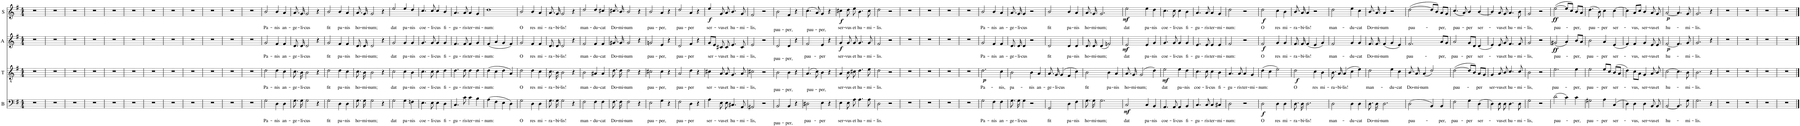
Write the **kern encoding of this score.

**kern	**text	**dynam	**kern	**text	**dynam	**kern	**text	**dynam	**kern	**text	**dynam
*part4	*part4	*part4	*part3	*part3	*part3	*part2	*part2	*part2	*part1	*part1	*part1
*staff4	*staff4	*staff4	*staff3	*staff3	*staff3	*staff2	*staff2	*staff2	*staff1	*staff1	*staff1
*I"B	*	*	*I"T	*	*	*I"A	*	*	*I"S	*	*
*I'B	*	*	*I'T	*	*	*I'A	*	*	*I'S	*	*
*clefF4	*	*	*clefGv2	*	*	*clefG2	*	*	*clefG2	*	*
*k[f#]	*	*	*k[f#]	*	*	*k[f#]	*	*	*k[f#]	*	*
*M4/4	*	*	*M4/4	*	*	*M4/4	*	*	*M4/4	*	*
=1	=1	=1	=1	=1	=1	=1	=1	=1	=1	=1	=1
1r	.	.	1r	.	.	1r	.	.	1r	.	.
=2	=2	=2	=2	=2	=2	=2	=2	=2	=2	=2	=2
1r	.	.	1r	.	.	1r	.	.	1r	.	.
=3	=3	=3	=3	=3	=3	=3	=3	=3	=3	=3	=3
1r	.	.	1r	.	.	1r	.	.	1r	.	.
=4	=4	=4	=4	=4	=4	=4	=4	=4	=4	=4	=4
1r	.	.	1r	.	.	1r	.	.	1r	.	.
=5	=5	=5	=5	=5	=5	=5	=5	=5	=5	=5	=5
1r	.	.	1r	.	.	1r	.	.	1r	.	.
=6	=6	=6	=6	=6	=6	=6	=6	=6	=6	=6	=6
1r	.	.	1r	.	.	1r	.	.	1r	.	.
=7	=7	=7	=7	=7	=7	=7	=7	=7	=7	=7	=7
1r	.	.	1r	.	.	1r	.	.	1r	.	.
=8	=8	=8	=8	=8	=8	=8	=8	=8	=8	=8	=8
1r	.	.	1r	.	.	1r	.	.	1r	.	.
=9	=9	=9	=9	=9	=9	=9	=9	=9	=9	=9	=9
1r	.	.	1r	.	.	1r	.	.	1r	.	.
=10	=10	=10	=10	=10	=10	=10	=10	=10	=10	=10	=10
1r	.	.	1r	.	.	1r	.	.	1r	.	.
=11	=11	=11	=11	=11	=11	=11	=11	=11	=11	=11	=11
1r	.	.	1r	.	.	1r	.	.	1r	.	.
=12	=12	=12	=12	=12	=12	=12	=12	=12	=12	=12	=12
1r	.	.	1r	.	.	1r	.	.	1r	.	.
=13	=13	=13	=13	=13	=13	=13	=13	=13	=13	=13	=13
!	!LO:LY:b	!	!	!LO:LY:b	!	!	!LO:LY:b	!	!	!LO:LY:b	!
2G\	Pa-	.	2d\	Pa-	.	2g/	Pa-	.	2b/	Pa-	.
!	!LO:LY:b	!	!	!LO:LY:b	!	!	!LO:LY:b	!	!	!LO:LY:b	!
4D\	-nis	.	4d\	-nis	.	4f#/	-nis	.	4b/	-nis	.
!	!LO:LY:b	!	!	!LO:LY:b	!	!	!LO:LY:b	!	!	!LO:LY:b	!
4D\	an-	.	4c\	an-	.	4f#/	an-	.	4a/	an-	.
=14	=14	=14	=14	=14	=14	=14	=14	=14	=14	=14	=14
!	!LO:LY:b	!	!	!LO:LY:b	!	!	!LO:LY:b	!	!	!LO:LY:b	!
8.G\L	-ge-	.	8.c\	-ge-	.	8.d/	-ge-	.	8.a/	-ge-	.
!	!LO:LY:b	!	!	!LO:LY:b	!	!	!LO:LY:b	!	!	!LO:LY:b	!
16G\Jk	-li-	.	16B\	-li-	.	16d/	-li-	.	16g/	-li-	.
!	!LO:LY:b	!	!	!LO:LY:b	!	!	!LO:LY:b	!	!	!LO:LY:b	!
2G\	-cus	.	2B\	-cus	.	2d/	-cus	.	2g/	-cus	.
4r	.	.	4r	.	.	4r	.	.	4r	.	.
=15	=15	=15	=15	=15	=15	=15	=15	=15	=15	=15	=15
!	!LO:LY:b	!	!	!LO:LY:b	!	!	!LO:LY:b	!	!	!LO:LY:b	!
2G\	fit	.	2d\	fit	.	2g/	fit	.	2b/	fit	.
!	!LO:LY:b	!	!	!LO:LY:b	!	!	!LO:LY:b	!	!	!LO:LY:b	!
4D\	pa-	.	4d\	pa-	.	4f#/	pa-	.	4b/	pa-	.
!	!LO:LY:b	!	!	!LO:LY:b	!	!	!LO:LY:b	!	!	!LO:LY:b	!
4D\	-nis	.	4c\	-nis	.	4f#/	-nis	.	4a/	-nis	.
=16	=16	=16	=16	=16	=16	=16	=16	=16	=16	=16	=16
!	!LO:LY:b	!	!	!LO:LY:b	!	!	!LO:LY:b	!	!	!LO:LY:b	!
8.G\L	ho-	.	8.c\	ho-	.	8.d/	ho-	.	8.a/	ho-	.
!	!LO:LY:b	!	!	!LO:LY:b	!	!	!LO:LY:b	!	!	!LO:LY:b	!
16G\Jk	-mi-	.	16B\	-mi-	.	16d/	-mi-	.	16g/	-mi-	.
!	!LO:LY:b	!	!	!LO:LY:b	!	!	!LO:LY:b	!	!	!LO:LY:b	!
2G\	-num;	.	2B\	-num;	.	2d/	-num;	.	2g/	-num;	.
4r	.	.	4r	.	.	4r	.	.	4r	.	.
=17	=17	=17	=17	=17	=17	=17	=17	=17	=17	=17	=17
!	!LO:LY:b	!	!	!LO:LY:b	!	!	!LO:LY:b	!	!	!LO:LY:b	!
2G\	dat	.	2c\	dat	.	2g/	dat	.	2ee/	dat	.
!	!LO:LY:b	!	!	!LO:LY:b	!	!	!LO:LY:b	!	!	!LO:LY:b	!
4G\	pa-	.	4c\	pa-	.	4g/	pa-	.	4ee/	pa-	.
!	!LO:LY:b	!	!	!LO:LY:b	!	!	!LO:LY:b	!	!	!LO:LY:b	!
4Fn\	-nis	.	4B\	-nis	.	4g/	-nis	.	4dd/	-nis	.
=18	=18	=18	=18	=18	=18	=18	=18	=18	=18	=18	=18
!	!LO:LY:b	!	!	!LO:LY:b	!	!	!LO:LY:b	!	!	!LO:LY:b	!
4.E\	coe-	.	4.c\	coe-	.	4.g/	coe-	.	4.cc/	coe-	.
!	!LO:LY:b	!	!	!LO:LY:b	!	!	!LO:LY:b	!	!	!LO:LY:b	!
8E\	-li-	.	8c\	-li-	.	8g/	-li-	.	8cc/	-li-	.
!	!LO:LY:b	!	!	!LO:LY:b	!	!	!LO:LY:b	!	!	!LO:LY:b	!
4E\	-cus	.	4c\	-cus	.	4g/	-cus	.	4cc/	-cus	.
!	!LO:LY:b	!	!	!LO:LY:b	!	!	!LO:LY:b	!	!	!LO:LY:b	!
4D\	fi-	.	4d\	fi-	.	4g/	fi-	.	4b/	fi-	.
=19	=19	=19	=19	=19	=19	=19	=19	=19	=19	=19	=19
!	!LO:LY:b	!	!	!LO:LY:b	!	!	!LO:LY:b	!	!	!LO:LY:b	!
4.C/	-gu-	.	4.d\	-gu-	.	4.f#/	-gu-	.	4.a/	-gu-	.
!	!LO:LY:b	!	!	!LO:LY:b	!	!	!LO:LY:b	!	!	!LO:LY:b	!
8c\	-ris	.	8d\	-ris	.	8f#/	-ris	.	8a/	-ris	.
!	!LO:LY:b	!	!	!LO:LY:b	!	!	!LO:LY:b	!	!	!LO:LY:b	!
4c\	ter-	.	4d\	ter-	.	4f#/	ter-	.	4a/	ter-	.
!	!LO:LY:b	!	!	!LO:LY:b	!	!	!LO:LY:b	!	!	!LO:LY:b	!
4B\	-mi-	.	4d\	-mi-	.	4g/	-mi-	.	4g/	-mi-	.
=20	=20	=20	=20	=20	=20	=20	=20	=20	=20	=20	=20
!	!LO:LY:b	!	!	!LO:LY:b	!	!	!LO:LY:b	!	!	!LO:LY:b	!
(4A\	-num:	.	(4d\	-num:	.	(4f#/	-num:	.	1dd	-num:	.
4F#\	.	.	4c\	.	.	4a/	.	.	.	.	.
4E\	.	.	4d\	.	.	4g/	.	.	.	.	.
4D\)	.	.	4A/)	.	.	4f#/)	.	.	.	.	.
=21	=21	=21	=21	=21	=21	=21	=21	=21	=21	=21	=21
!	!LO:LY:b	!	!	!LO:LY:b	!	!	!LO:LY:b	!	!	!LO:LY:b	!
2G\	O	.	2d\	O	.	2g/	O	.	2b/	O	.
!	!LO:LY:b	!	!	!LO:LY:b	!	!	!LO:LY:b	!	!	!LO:LY:b	!
4D\	res	.	4d\	res	.	4f#/	res	.	4b/	res	.
!	!LO:LY:b	!	!	!LO:LY:b	!	!	!LO:LY:b	!	!	!LO:LY:b	!
4D\	mi-	.	4c\	mi-	.	4f#/	mi-	.	4a/	mi-	.
=22	=22	=22	=22	=22	=22	=22	=22	=22	=22	=22	=22
!	!LO:LY:b	!	!	!LO:LY:b	!	!	!LO:LY:b	!	!	!LO:LY:b	!
8.G\L	-ra-	.	8.c\	-ra-	.	8.d/	-ra-	.	8.a/	-ra-	.
!	!LO:LY:b	!	!	!LO:LY:b	!	!	!LO:LY:b	!	!	!LO:LY:b	!
16G\Jk	-bi-	.	16B\	-bi-	.	16d/	-bi-	.	16g/	-bi-	.
!	!LO:LY:b	!	!	!LO:LY:b	!	!	!LO:LY:b	!	!	!LO:LY:b	!
2G\	-lis!	.	2B\	-lis!	.	2d/	-lis!	.	2g/	-lis!	.
4r	.	.	4r	.	.	4r	.	.	4r	.	.
=23	=23	=23	=23	=23	=23	=23	=23	=23	=23	=23	=23
!	!LO:LY:b	!	!	!LO:LY:b	!	!	!LO:LY:b	!	!	!LO:LY:b	!
2F#\	man-	.	2B\	man-	.	2f#/	man-	.	2dd/	man-	.
!	!LO:LY:b	!	!	!LO:LY:b	!	!	!LO:LY:b	!	!	!LO:LY:b	!
4F#\	-du-	.	4A#X/	-du-	.	4f#/	-du-	.	4dd/	-du-	.
!	!LO:LY:b	!	!	!LO:LY:b	!	!	!LO:LY:b	!	!	!LO:LY:b	!
4F#\	-cat	.	4A#/	-cat	.	4f#/	-cat	.	4cc#X/	-cat	.
=24	=24	=24	=24	=24	=24	=24	=24	=24	=24	=24	=24
!	!LO:LY:b	!	!	!LO:LY:b	!	!	!LO:LY:b	!	!	!LO:LY:b	!
8.F#\L	Do-	.	8.d\	Do-	.	8.g#X/	Do-	.	8.cc#X/	Do-	.
!	!LO:LY:b	!	!	!LO:LY:b	!	!	!LO:LY:b	!	!	!LO:LY:b	!
16F#\Jk	-mi-	.	16d\	-mi-	.	16g#/	-mi-	.	16b/	-mi-	.
!	!LO:LY:b	!	!	!LO:LY:b	!	!	!LO:LY:b	!	!	!LO:LY:b	!
2F#\	-num	.	2d\	-num	.	2g#/	-num	.	2b/	-num	.
4r	.	.	4r	.	.	4r	.	.	4r	.	.
=25	=25	=25	=25	=25	=25	=25	=25	=25	=25	=25	=25
!	!LO:LY:b	!	!	!LO:LY:b	!	!	!LO:LY:b	!	!	!LO:LY:b	!
2E\	pau-	.	2c#X\	pau-	.	2gn/	pau-	.	2b/	pau-	.
!	!LO:LY:b	!	!	!LO:LY:b	!	!	!LO:LY:b	!	!	!LO:LY:b	!
4G\	-per,	.	4c#\	-per,	.	4e/	-per,	.	4a/	-per,	.
4r	.	.	4r	.	.	4r	.	.	4r	.	.
=26	=26	=26	=26	=26	=26	=26	=26	=26	=26	=26	=26
!	!LO:LY:b	!	!	!LO:LY:b	!	!	!LO:LY:b	!	!	!LO:LY:b	!
2F#\	pau-	.	2A/	pau-	.	2d/	pau-	.	2dd/	pau-	.
!	!LO:LY:b	!	!	!LO:LY:b	!	!	!LO:LY:b	!	!	!LO:LY:b	!
4D\	-per	.	4d\	-per	.	4f#/	-per	.	4a/	-per	.
4r	.	.	4r	.	.	4r	.	.	4r	.	.
=27	=27	=27	=27	=27	=27	=27	=27	=27	=27	=27	=27
!	!LO:LY:b	!	!	!LO:LY:b	!	!	!LO:LY:b	!	!	!LO:LY:b	!LO:DY:b
4A\	ser-	.	4c#X\	ser-	.	8g/L	ser-	.	4ee/	ser-	f
.	.	.	.	.	.	8e/J	.	.	.	.	.
!	!LO:LY:b	!	!	!LO:LY:b	!	!	!LO:LY:b	!	!	!LO:LY:b	!
8E\L	-vus	.	8A/	-vus	.	8c#X/	-vus	.	8g/	-vus	.
!	!LO:LY:b	!	!	!LO:LY:b	!	!	!LO:LY:b	!	!	!LO:LY:b	!
8E\J	et	.	8A/	et	.	8c#/	et	.	8a/	et	.
!	!LO:LY:b	!	!	!LO:LY:b	!	!	!LO:LY:b	!	!	!LO:LY:b	!
4.C#X/	hu-	.	4.G/	hu-	.	4.e/	hu-	.	4.b/	hu-	.
!	!LO:LY:b	!	!	!LO:LY:b	!	!	!LO:LY:b	!	!	!LO:LY:b	!
8AA/	-mi-	.	8A/	-mi-	.	8c#/	-mi-	.	8g/	-mi-	.
=28	=28	=28	=28	=28	=28	=28	=28	=28	=28	=28	=28
!	!LO:LY:b	!	!	!LO:LY:b	!	!	!LO:LY:b	!	!	!LO:LY:b	!
2AA#X/	-lis,	.	2c#X\	-lis,	.	2e/	-lis,	.	2f#/	-lis,	.
2r	.	.	2r	.	.	2r	.	.	2r	.	.
=29	=29	=29	=29	=29	=29	=29	=29	=29	=29	=29	=29
!	!LO:LY:b	!	!	!LO:LY:b	!	!	!LO:LY:b	!	!	!LO:LY:b	!
2BB/	pau-	.	2B\	pau-	.	2d/	pau-	.	2b\	pau-	.
!	!LO:LY:b	!	!	!LO:LY:b	!	!	!LO:LY:b	!	!	!LO:LY:b	!
4BB/	-per,	.	4B\	-per,	.	4d/	-per,	.	4f#/	-per,	.
4r	.	.	4r	.	.	4r	.	.	4r	.	.
=30	=30	=30	=30	=30	=30	=30	=30	=30	=30	=30	=30
!	!LO:LY:b	!	!	!LO:LY:b	!	!	!LO:LY:b	!	!	!LO:LY:b	!
2D#X\	pau-	.	(4.A/	pau-	.	2f#/	pau-	.	(4.cc\	pau-	.
.	.	.	8c\)	.	.	.	.	.	8a/)	.	.
!	!LO:LY:b	!	!	!LO:LY:b	!	!	!LO:LY:b	!	!	!LO:LY:b	!
4E\	-per	.	4B\	-per,	.	4e/	-per	.	4g/	-per,	.
4r	.	.	4r	.	.	4r	.	.	4r	.	.
=31	=31	=31	=31	=31	=31	=31	=31	=31	=31	=31	=31
!	!LO:LY:b	!	!	!LO:LY:b	!	!	!LO:LY:b	!LO:DY:b	!	!LO:LY:b	!LO:DY:b
4E\	ser-	.	4A/	ser-	.	4g/	ser-	f	4cc#X\	ser-	f
!	!LO:LY:b	!	!	!LO:LY:b	!	!	!LO:LY:b	!	!	!LO:LY:b	!
8E\L	-vus	.	8B\	-vus	.	8g/	-vus	.	8dd\	-vus	.
!	!LO:LY:b	!	!	!LO:LY:b	!	!	!LO:LY:b	!	!	!LO:LY:b	!
8A\J	et	.	8c#X\	et	.	8g/	et	.	8ee\	et	.
!	!LO:LY:b	!	!	!LO:LY:b	!	!	!LO:LY:b	!	!	!LO:LY:b	!
4.A\	hu-	.	4.d\	hu-	.	4.g/	hu-	.	4.b\	hu-	.
!	!LO:LY:b	!	!	!LO:LY:b	!	!	!LO:LY:b	!	!	!LO:LY:b	!
8A\	-mi-	.	8e\	-mi-	.	8g/	-mi-	.	8cc#\	-mi-	.
=32	=32	=32	=32	=32	=32	=32	=32	=32	=32	=32	=32
!	!LO:LY:b	!	!	!LO:LY:b	!	!	!LO:LY:b	!	!	!LO:LY:b	!
2D\	-lis.	.	2d\	-lis.	.	2f#/	-lis.	.	2dd\	-lis.	.
2r	.	.	2r	.	.	2r	.	.	2r	.	.
=33	=33	=33	=33	=33	=33	=33	=33	=33	=33	=33	=33
1r	.	.	1r	.	.	1r	.	.	1r	.	.
=34	=34	=34	=34	=34	=34	=34	=34	=34	=34	=34	=34
1r	.	.	1r	.	.	1r	.	.	1r	.	.
=35	=35	=35	=35	=35	=35	=35	=35	=35	=35	=35	=35
1r	.	.	1r	.	.	1r	.	.	1r	.	.
=36	=36	=36	=36	=36	=36	=36	=36	=36	=36	=36	=36
1r	.	.	1r	.	.	1r	.	.	1r	.	.
=37	=37	=37	=37	=37	=37	=37	=37	=37	=37	=37	=37
!	!LO:LY:b	!	!	!LO:LY:b	!LO:DY:b	!	!LO:LY:b	!	!	!LO:LY:b	!
2G\	Pa-	.	2.d\	Pa-	p	2g/	Pa-	.	2b/	Pa-	.
!	!LO:LY:b	!	!	!	!	!	!LO:LY:b	!	!	!LO:LY:b	!
4F#\	-nis	.	.	.	.	4f#/	-nis	.	4b/	-nis	.
!	!LO:LY:b	!	!	!LO:LY:b	!	!	!LO:LY:b	!	!	!LO:LY:b	!
4F#\	an-	.	4c\	-nis,	.	4f#/	an-	.	4a/	an-	.
=38	=38	=38	=38	=38	=38	=38	=38	=38	=38	=38	=38
!	!LO:LY:b	!	!	!LO:LY:b	!	!	!LO:LY:b	!	!	!LO:LY:b	!
8.G\L	-ge-	.	2B\	pa-	.	8.d/	-ge-	.	8.a/	-ge-	.
!	!LO:LY:b	!	!	!	!	!	!LO:LY:b	!	!	!LO:LY:b	!
16G\Jk	-li-	.	.	.	.	16d/	-li-	.	16g/	-li-	.
!	!LO:LY:b	!	!	!	!	!	!LO:LY:b	!	!	!LO:LY:b	!
4G\	-cus	.	.	.	.	4d/	-cus	.	4g/	-cus	.
!	!	!	!	!LO:LY:b	!	!	!	!	!	!	!
2r	.	.	4B\	-nis	.	2r	.	.	2r	.	.
!	!	!	!	!LO:LY:b	!	!	!	!	!	!	!
.	.	.	4A/	an-	.	.	.	.	.	.	.
=39	=39	=39	=39	=39	=39	=39	=39	=39	=39	=39	=39
!	!LO:LY:b	!	!	!LO:LY:b	!	!	!LO:LY:b	!	!	!LO:LY:b	!
2GG/	fit	.	8.A/	-ge-	.	2d/	fit	.	2b/	fit	.
!	!	!	!	!LO:LY:b	!	!	!	!	!	!	!
.	.	.	16G/	-li-	.	.	.	.	.	.	.
!	!	!	!	!LO:LY:b	!	!	!	!	!	!	!
.	.	.	(4G/	-cus	.	.	.	.	.	.	.
!	!LO:LY:b	!	!	!	!	!	!LO:LY:b	!	!	!LO:LY:b	!
4D\	pa-	.	4F#/	.	.	4d/	pa-	.	4b/	pa-	.
!	!LO:LY:b	!	!	!	!	!	!LO:LY:b	!	!	!LO:LY:b	!
4F#\	-nis	.	4c\)	.	.	4d/	-nis	.	4a/	-nis	.
=40	=40	=40	=40	=40	=40	=40	=40	=40	=40	=40	=40
!	!LO:LY:b	!	!	!LO:LY:b	!	!	!LO:LY:b	!	!	!LO:LY:b	!
8.G\L	ho-	.	2B\	fit	.	8.d/	ho-	.	8.a/	ho-	.
!	!LO:LY:b	!	!	!	!	!	!LO:LY:b	!	!	!LO:LY:b	!
16G\Jk	-mi-	.	.	.	.	16d/	-mi-	.	16g/	-mi-	.
!	!LO:LY:b	!	!	!	!	!	!LO:LY:b	!	!	!LO:LY:b	!
2.G\	-num;	.	.	.	.	(4d/	-num;	.	2.g/	-num;	.
!	!	!	!	!LO:LY:b	!	!	!	!	!	!	!
.	.	.	4B\	pa-	.	2fn/)	.	.	.	.	.
!	!	!	!	!LO:LY:b	!	!	!	!	!	!	!
.	.	.	4A/	-nis	.	.	.	.	.	.	.
=41	=41	=41	=41	=41	=41	=41	=41	=41	=41	=41	=41
!	!LO:LY:b	!LO:DY:b	!	!LO:LY:b	!	!	!LO:LY:b	!LO:DY:b	!	!LO:LY:b	!LO:DY:b
2C/	dat	mf	8.A/	ho-	.	2e/	dat	mf	2ee\	dat	mf
!	!	!	!	!LO:LY:b	!	!	!	!	!	!	!
.	.	.	16G/	-mi-	.	.	.	.	.	.	.
!	!	!	!	!LO:LY:b	!	!	!	!	!	!	!
.	.	.	(2G/	-num;	.	.	.	.	.	.	.
!	!LO:LY:b	!	!	!	!	!	!LO:LY:b	!	!	!LO:LY:b	!
4C/	pa-	.	.	.	.	4e/	pa-	.	4ee\	pa-	.
!	!LO:LY:b	!	!	!	!	!	!LO:LY:b	!	!	!LO:LY:b	!
4BB/	-nis	.	4d\)	.	.	4g/	-nis	.	4dd\	-nis	.
=42	=42	=42	=42	=42	=42	=42	=42	=42	=42	=42	=42
!	!LO:LY:b	!	!	!LO:LY:b	!LO:DY:b	!	!LO:LY:b	!	!	!LO:LY:b	!
4.AA/	coe-	.	2e\	dat	mf	4.g/	coe-	.	4.cc\	coe-	.
!	!LO:LY:b	!	!	!	!	!	!LO:LY:b	!	!	!LO:LY:b	!
8AA/	-li-	.	.	.	.	8g/	-li-	.	8cc\	-li-	.
!	!LO:LY:b	!	!	!LO:LY:b	!	!	!LO:LY:b	!	!	!LO:LY:b	!
4AA/	-cus	.	4e\	pa-	.	4g/	-cus	.	4cc\	-cus	.
!	!LO:LY:b	!	!	!LO:LY:b	!	!	!LO:LY:b	!	!	!LO:LY:b	!
4BB/	fi-	.	4d\	-nis	.	4g/	fi-	.	4b\	fi-	.
=43	=43	=43	=43	=43	=43	=43	=43	=43	=43	=43	=43
!	!LO:LY:b	!	!	!LO:LY:b	!	!	!LO:LY:b	!	!	!LO:LY:b	!
4.C/	-gu-	.	4.c\	coe-	.	4.e/	-gu-	.	4.a/	-gu-	.
!	!LO:LY:b	!	!	!LO:LY:b	!	!	!LO:LY:b	!	!	!LO:LY:b	!
8C/	-ris	.	8c\	-li-	.	8e/	-ris	.	8a/	-ris	.
!	!LO:LY:b	!	!	!LO:LY:b	!	!	!LO:LY:b	!	!	!LO:LY:b	!
4C/	ter-	.	4c\	-cus	.	4e/	ter-	.	4a/	ter-	.
!	!LO:LY:b	!	!	!LO:LY:b	!	!	!LO:LY:b	!	!	!LO:LY:b	!
4C#X/	-mi-	.	4B\	fi-	.	4e/	-mi-	.	4g/	-mi-	.
=44	=44	=44	=44	=44	=44	=44	=44	=44	=44	=44	=44
!	!LO:LY:b	!	!	!LO:LY:b	!	!	!LO:LY:b	!	!	!LO:LY:b	!
2D\	-num:	.	4.A/	-gu-	.	2f#/	-num:	.	2dd\	-num:	.
!	!	!	!	!LO:LY:b	!	!	!	!	!	!	!
.	.	.	8A/	-ris	.	.	.	.	.	.	.
!	!	!	!	!LO:LY:b	!	!	!	!	!	!	!
2r	.	.	4A/	ter-	.	2r	.	.	2r	.	.
!	!	!	!	!LO:LY:b	!	!	!	!	!	!	!
.	.	.	4G/	-mi-	.	.	.	.	.	.	.
=45	=45	=45	=45	=45	=45	=45	=45	=45	=45	=45	=45
!	!LO:LY:b	!LO:DY:b	!	!LO:LY:b	!	!	!LO:LY:b	!LO:DY:b	!	!LO:LY:b	!LO:DY:b
2D\	O	f	(4d\	-num:	.	2f#/	O	f	2dd\	O	f
.	.	.	4c\	.	.	.	.	.	.	.	.
!	!LO:LY:b	!	!	!	!	!	!LO:LY:b	!	!	!LO:LY:b	!
4D\	res	.	2e\)	.	.	4g/	res	.	4cc\	res	.
!	!LO:LY:b	!	!	!	!	!	!LO:LY:b	!	!	!LO:LY:b	!
4D\	mi-	.	.	.	.	4g/	mi-	.	4b\	mi-	.
=46	=46	=46	=46	=46	=46	=46	=46	=46	=46	=46	=46
!	!LO:LY:b	!	!	!LO:LY:b	!LO:DY:b	!	!LO:LY:b	!	!	!LO:LY:b	!
8.D\L	-ra-	.	2d\	O	f	8.f#/	-ra-	.	8.b/	-ra-	.
!	!LO:LY:b	!	!	!	!	!	!LO:LY:b	!	!	!LO:LY:b	!
16D\Jk	-bi-	.	.	.	.	16f#/	-bi-	.	16a/	-bi-	.
!	!LO:LY:b	!	!	!	!	!	!LO:LY:b	!	!	!LO:LY:b	!
2.D\	-lis!	.	.	.	.	(4f#/	-lis!	.	4a/	-lis!	.
!	!	!	!	!LO:LY:b	!	!	!	!	!	!	!
.	.	.	4c\	res	.	4e/	.	.	2r	.	.
!	!	!	!	!LO:LY:b	!	!	!	!	!	!	!
.	.	.	4B\	mi-	.	4g/)	.	.	.	.	.
=47	=47	=47	=47	=47	=47	=47	=47	=47	=47	=47	=47
!	!LO:LY:b	!	!	!LO:LY:b	!	!	!LO:LY:b	!	!	!LO:LY:b	!
2D\	man-	.	8.B\	-ra-	.	2f#/	man-	.	2dd\	man-	.
!	!	!	!	!LO:LY:b	!	!	!	!	!	!	!
.	.	.	16A/	-bi-	.	.	.	.	.	.	.
!	!	!	!	!LO:LY:b	!	!	!	!	!	!	!
.	.	.	(4A/	-lis!	.	.	.	.	.	.	.
!	!LO:LY:b	!	!	!	!	!	!LO:LY:b	!	!	!LO:LY:b	!
4D\	-du-	.	4c\	.	.	4g/	-du-	.	4ee\	-du-	.
!	!LO:LY:b	!	!	!	!	!	!LO:LY:b	!	!	!LO:LY:b	!
4D\	-cat	.	4e\)	.	.	4g/	-cat	.	4cc\	-cat	.
=48	=48	=48	=48	=48	=48	=48	=48	=48	=48	=48	=48
!	!LO:LY:b	!	!	!LO:LY:b	!	!	!LO:LY:b	!	!	!LO:LY:b	!
8.D\L	Do-	.	2d\	man-	.	8.f#/	Do-	.	8.b/	Do-	.
!	!LO:LY:b	!	!	!	!	!	!LO:LY:b	!	!	!LO:LY:b	!
16D\Jk	-mi-	.	.	.	.	16f#/	-mi-	.	16a/	-mi-	.
!	!LO:LY:b	!	!	!	!	!	!LO:LY:b	!	!	!LO:LY:b	!
2.D\	-num	.	.	.	.	(4f#/	-num	.	4a/	-num	.
!	!	!	!	!LO:LY:b	!	!	!	!	!	!	!
.	.	.	4e\	-du-	.	4g/	.	.	2r	.	.
!	!	!	!	!LO:LY:b	!	!	!	!	!	!	!
.	.	.	4c\	-cat	.	4e/)	.	.	.	.	.
=49	=49	=49	=49	=49	=49	=49	=49	=49	=49	=49	=49
!	!LO:LY:b	!	!	!LO:LY:b	!	!	!LO:LY:b	!	!	!LO:LY:b	!
(2D\	pau-	.	8.B/	Do-	.	2.f#/	pau-	.	([2dd\	pau-	.
!	!	!	!	!LO:LY:b	!	!	!	!	!	!	!
.	.	.	16A/	-mi-	.	.	.	.	.	.	.
!	!	!	!	!LO:LY:b	!	!	!	!	!	!	!
.	.	.	(4A/	-num	.	.	.	.	.	.	.
4BB/)	.	.	2d/)	.	.	.	.	.	8dd/L]	.	.
.	.	.	.	.	.	.	.	.	8b/J)	.	.
!	!LO:LY:b	!	!	!	!	!	!LO:LY:b	!	!	!LO:LY:b	!
4BB/	-per,	.	.	.	.	8a/L	-per,	.	8a/L	-per,	.
.	.	.	.	.	.	8g/J	.	.	8g/J	.	.
=50	=50	=50	=50	=50	=50	=50	=50	=50	=50	=50	=50
!	!LO:LY:b	!	!	!LO:LY:b	!	!	!LO:LY:b	!	!	!LO:LY:b	!
2F#\	pau-	.	([2d\	pau-	.	2a/	pau-	.	(4.cc/	pau-	.
.	.	.	.	.	.	.	.	.	8a/)	.	.
!	!LO:LY:b	!	!	!	!	!	!LO:LY:b	!	!	!LO:LY:b	!
4G\	-per	.	8d/L]	.	.	8g/L	-per	.	4b/	-per	.
.	.	.	8B/J)	.	.	8d/J	.	.	.	.	.
!	!LO:LY:b	!	!	!LO:LY:b	!	!	!LO:LY:b	!	!	!LO:LY:b	!
(4D\	ser-	.	8A/L	-per	.	(4d/	ser-	.	[4b/	ser-	.
.	.	.	8G/J	.	.	.	.	.	.	.	.
=51	=51	=51	=51	=51	=51	=51	=51	=51	=51	=51	=51
!	!	!	!	!LO:LY:b	!	!	!	!	!	!	!
4D\)	.	.	4G/	ser-	.	4e/)	.	.	4b/]	.	.
!	!LO:LY:b	!	!	!LO:LY:b	!	!	!LO:LY:b	!	!	!LO:LY:b	!
8D\L	-vus	.	8A/	-vus	.	8e/	-vus	.	8a/	-vus	.
!	!LO:LY:b	!	!	!LO:LY:b	!	!	!LO:LY:b	!	!	!LO:LY:b	!
8D\J	et	.	8B/	et	.	8g/	et	.	8g/	et	.
!	!LO:LY:b	!	!	!LO:LY:b	!	!	!LO:LY:b	!	!	!LO:LY:b	!
4.D\	hu-	.	4.c/	hu-	.	4.f#/	hu-	.	4.a/	hu-	.
!	!LO:LY:b	!	!	!LO:LY:b	!	!	!LO:LY:b	!	!	!LO:LY:b	!
8D\	-mi-	.	8c/	-mi-	.	8f#/	-mi-	.	8b\	-mi-	.
=52	=52	=52	=52	=52	=52	=52	=52	=52	=52	=52	=52
!	!LO:LY:b	!	!	!LO:LY:b	!	!	!LO:LY:b	!	!	!LO:LY:b	!
2G\	-lis,	.	2B\	-lis,	.	2g/	-lis,	.	2g/	-lis,	.
2r	.	.	2r	.	.	2r	.	.	2r	.	.
=53	=53	=53	=53	=53	=53	=53	=53	=53	=53	=53	=53
!	!LO:LY:b	!	!	!LO:LY:b	!	!	!LO:LY:b	!LO:DY:b	!	!LO:LY:b	!LO:DY:b
(2d\	pau-	.	2.e\	pau-	.	(2g#X/	pau-	ff	([2ee\	pau-	ff
4c\)	.	.	.	.	.	4a/)	.	.	8ee/L]	.	.
.	.	.	.	.	.	.	.	.	8cc/J)	.	.
!	!LO:LY:b	!	!	!LO:LY:b	!	!	!LO:LY:b	!	!	!LO:LY:b	!
4c\	-per,	.	4e\	-per,	.	8b/L	-per,	.	8b/L	-per,	.
.	.	.	.	.	.	8a/J	.	.	8a/J	.	.
=54	=54	=54	=54	=54	=54	=54	=54	=54	=54	=54	=54
!	!LO:LY:b	!	!	!LO:LY:b	!	!	!LO:LY:b	!	!	!LO:LY:b	!
2G#X\	pau-	.	2e\	pau-	.	2b\	pau-	.	(4.dd\	pau-	.
.	.	.	.	.	.	.	.	.	8b\)	.	.
!	!LO:LY:b	!	!	!LO:LY:b	!	!	!LO:LY:b	!	!	!LO:LY:b	!
4A\	-per	.	8e/L	-per	.	4a/	-per	.	4cc\	-per	.
.	.	.	8c/J	.	.	.	.	.	.	.	.
!	!LO:LY:b	!	!	!LO:LY:b	!	!	!LO:LY:b	!	!	!LO:LY:b	!
(4C/	ser-	.	(8B/L	ser-	.	(4e/	ser-	.	[4cc\	ser-	.
.	.	.	8A/J	.	.	.	.	.	.	.	.
=55	=55	=55	=55	=55	=55	=55	=55	=55	=55	=55	=55
4D\)	.	.	4d\)	.	.	4f#/)	.	.	4cc\]	.	.
!	!LO:LY:b	!	!	!LO:LY:b	!	!	!LO:LY:b	!	!	!LO:LY:b	!
4D\	-vus,	.	8c\L	-vus,	.	4f#/	-vus,	.	8a/L	-vus,	.
.	.	.	8A\J	.	.	.	.	.	8cc/J	.	.
!	!LO:LY:b	!	!	!LO:LY:b	!	!	!LO:LY:b	!	!	!LO:LY:b	!
4D\	ser-	.	4G/	ser-	.	4g/	ser-	.	4b/	ser-	.
!	!LO:LY:b	!	!	!LO:LY:b	!	!	!LO:LY:b	!	!	!LO:LY:b	!
8BB/L	-vus	.	8A/	-vus	.	8e/	-vus	.	8a/	-vus	.
!	!LO:LY:b	!	!	!LO:LY:b	!	!	!LO:LY:b	!	!	!LO:LY:b	!
8BB/J	et	.	8B/	et	.	8e/	et	.	8g/	et	.
=56	=56	=56	=56	=56	=56	=56	=56	=56	=56	=56	=56
!	!LO:LY:b	!	!	!LO:LY:b	!	!	!LO:LY:b	!LO:DY:b	!	!LO:LY:b	!LO:DY:b
[2BB/	hu-	.	[2c\	hu-	.	[2f#/	hu-	p	[2a/	hu-	p
4.BB/]	.	.	4.c\]	.	.	4.f#/]	.	.	4.a/]	.	.
!	!LO:LY:b	!	!	!LO:LY:b	!	!	!LO:LY:b	!	!	!LO:LY:b	!
8G\	-mi-	.	8B\	-mi-	.	8g/	-mi-	.	8g/	-mi-	.
=57	=57	=57	=57	=57	=57	=57	=57	=57	=57	=57	=57
!	!LO:LY:b	!	!	!LO:LY:b	!	!	!LO:LY:b	!	!	!LO:LY:b	!
2.G\	-lis.	.	2.B\	-lis.	.	2.g/	-lis.	.	2.g/	-lis.	.
4r	.	.	4r	.	.	4r	.	.	4r	.	.
=58	=58	=58	=58	=58	=58	=58	=58	=58	=58	=58	=58
1r	.	.	1r	.	.	1r	.	.	1r	.	.
=59	=59	=59	=59	=59	=59	=59	=59	=59	=59	=59	=59
1r	.	.	1r	.	.	1r	.	.	1r	.	.
=60	=60	=60	=60	=60	=60	=60	=60	=60	=60	=60	=60
1r	.	.	1r	.	.	1r	.	.	1r	.	.
=61	=61	=61	=61	=61	=61	=61	=61	=61	=61	=61	=61
1r	.	.	1r	.	.	1r	.	.	1r	.	.
==	==	==	==	==	==	==	==	==	==	==	==
*-	*-	*-	*-	*-	*-	*-	*-	*-	*-	*-	*-
